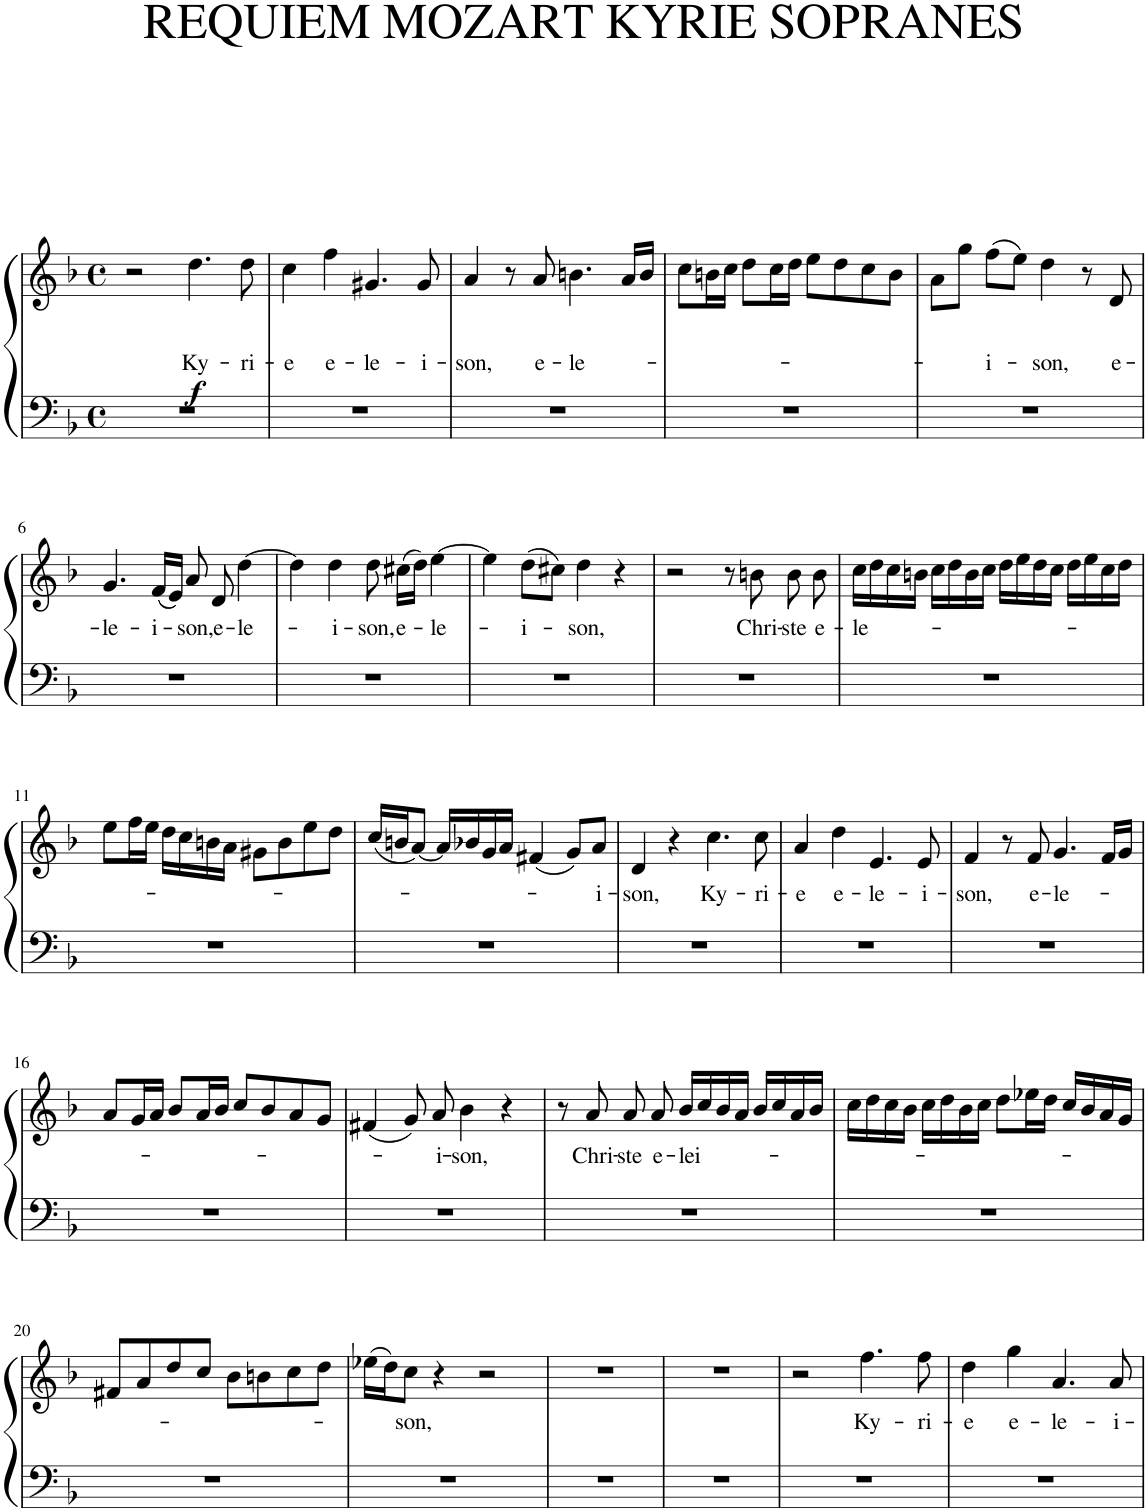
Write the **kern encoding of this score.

**kern	**kern	**text	**dynam
*part1	*part1	*part1	*part1
*staff2	*staff1	*staff1	*staff1/2
*I"Piano	*	*	*
*I'Pno.	*	*	*
*clefF4	*clefG2	*	*
*k[b-]	*k[b-]	*	*
*M4/4	*M4/4	*	*
*met(c)	*met(c)	*	*
=1	=1	=1	=1
1r	2r	.	.
!	!	!LO:LY:b	!LO:DY:b
.	4.dd\	Ky-	f
!	!	!LO:LY:b	!
.	8dd\	-ri-	.
=2	=2	=2	=2
!	!	!LO:LY:b	!
1r	4cc\	-e	.
!	!	!LO:LY:b	!
.	4ff\	e-	.
!	!	!LO:LY:b	!
.	4.g#X/	-le-	.
!	!	!LO:LY:b	!
.	8g#/	-i-	.
=3	=3	=3	=3
!	!	!LO:LY:b	!
1r	4a/	-son,	.
.	8r	.	.
!	!	!LO:LY:b	!
.	8a/	e-	.
!	!	!LO:LY:b	!
.	4.bn\	-le-	.
.	16a/LL	.	.
.	16b/JJ	.	.
=4	=4	=4	=4
1r	8cc\L	.	.
.	16bn\L	.	.
.	16cc\JJ	.	.
.	8dd\L	.	.
.	16cc\L	.	.
.	16dd\JJ	.	.
.	8ee\L	.	.
.	8dd\	.	.
.	8cc\	.	.
.	8b\J	.	.
=5	=5	=5	=5
1r	8a\L	.	.
.	8gg\J	.	.
!	!	!LO:LY:b	!
.	(8ff\L	-i-	.
.	8ee\J)	.	.
!	!	!LO:LY:b	!
.	4dd\	-son,	.
.	8r	.	.
!	!	!LO:LY:b	!
.	8d/	e-	.
!!LO:LB:g=z
=6	=6	=6	=6
!	!	!LO:LY:b	!
1r	4.g/	-le-	.
!	!	!LO:LY:b	!
.	(16f/LL	-i-	.
.	16e/JJ)	.	.
!	!	!LO:LY:b	!
.	8a/	-son,	.
!	!	!LO:LY:b	!
.	8d/	e-	.
!	!	!LO:LY:b	!
.	[4dd\	-le-	.
=7	=7	=7	=7
1r	4dd\]	.	.
!	!	!LO:LY:b	!
.	4dd\	-i-	.
!	!	!LO:LY:b	!
.	8dd\	-son,	.
!	!	!LO:LY:b	!
.	(16cc#X\LL	e-	.
.	16dd\JJ)	.	.
!	!	!LO:LY:b	!
.	[4ee\	-le-	.
=8	=8	=8	=8
1r	4ee\]	.	.
!	!	!LO:LY:b	!
.	(8dd\L	-i-	.
.	8cc#X\J)	.	.
!	!	!LO:LY:b	!
.	4dd\	-son,	.
.	4r	.	.
=9	=9	=9	=9
1r	2r	.	.
.	8r	.	.
!	!	!LO:LY:b	!
.	8bn\	Chri-	.
!	!	!LO:LY:b	!
.	8b\	-ste	.
!	!	!LO:LY:b	!
.	8b\	e-	.
=10	=10	=10	=10
!	!	!LO:LY:b	!
1r	16cc\LL	-le-	.
.	16dd\	.	.
.	16cc\	.	.
.	16bn\JJ	.	.
.	16cc\LL	.	.
.	16dd\	.	.
.	16b\	.	.
.	16cc\JJ	.	.
.	16dd\LL	.	.
.	16ee\	.	.
.	16dd\	.	.
.	16cc\JJ	.	.
.	16dd\LL	.	.
.	16ee\	.	.
.	16cc\	.	.
.	16dd\JJ	.	.
!!LO:LB:g=z
=11	=11	=11	=11
1r	8ee\L	.	.
.	16ff\L	.	.
.	16ee\JJ	.	.
.	16dd\LL	.	.
.	16cc\	.	.
.	16bn\	.	.
.	16a\JJ	.	.
.	8g#X\L	.	.
.	8b\	.	.
.	8ee\	.	.
.	8dd\J	.	.
=12	=12	=12	=12
1r	(16cc/LL	.	.
.	16bn/J	.	.
.	[8a/J)	.	.
.	16a/LL]	.	.
.	16b-X/	.	.
.	16g/	.	.
.	16a/JJ	.	.
.	(4f#X/	.	.
.	8g/L)	.	.
!	!	!LO:LY:b	!
.	8a/J	-i-	.
=13	=13	=13	=13
!	!	!LO:LY:b	!
1r	4d/	-son,	.
.	4r	.	.
!	!	!LO:LY:b	!
.	4.cc\	Ky-	.
!	!	!LO:LY:b	!
.	8cc\	-ri-	.
=14	=14	=14	=14
!	!	!LO:LY:b	!
1r	4a/	-e	.
!	!	!LO:LY:b	!
.	4dd\	e-	.
!	!	!LO:LY:b	!
.	4.e/	-le-	.
!	!	!LO:LY:b	!
.	8e/	-i-	.
=15	=15	=15	=15
!	!	!LO:LY:b	!
1r	4f/	-son,	.
.	8r	.	.
!	!	!LO:LY:b	!
.	8f/	e-	.
!	!	!LO:LY:b	!
.	4.g/	-le-	.
.	16f/LL	.	.
.	16g/JJ	.	.
!!LO:LB:g=z
=16	=16	=16	=16
1r	8a/L	.	.
.	16g/L	.	.
.	16a/JJ	.	.
.	8b-/L	.	.
.	16a/L	.	.
.	16b-/JJ	.	.
.	8cc/L	.	.
.	8b-/	.	.
.	8a/	.	.
.	8g/J	.	.
=17	=17	=17	=17
1r	(4f#X/	.	.
.	8g/)	.	.
!	!	!LO:LY:b	!
.	8a/	-i-	.
!	!	!LO:LY:b	!
.	4b-\	-son,	.
.	4r	.	.
=18	=18	=18	=18
1r	8r	.	.
!	!	!LO:LY:b	!
.	8a/	Chri-	.
!	!	!LO:LY:b	!
.	8a/	-ste	.
!	!	!LO:LY:b	!
.	8a/	e-	.
!	!	!LO:LY:b	!
.	16b-/LL	-lei-	.
.	16cc/	.	.
.	16b-/	.	.
.	16a/JJ	.	.
.	16b-/LL	.	.
.	16cc/	.	.
.	16a/	.	.
.	16b-/JJ	.	.
=19	=19	=19	=19
1r	16cc\LL	.	.
.	16dd\	.	.
.	16cc\	.	.
.	16b-\JJ	.	.
.	16cc\LL	.	.
.	16dd\	.	.
.	16b-\	.	.
.	16cc\JJ	.	.
.	8dd\L	.	.
.	16ee-X\L	.	.
.	16dd\JJ	.	.
.	16cc/LL	.	.
.	16b-/	.	.
.	16a/	.	.
.	16g/JJ	.	.
!!LO:LB:g=z
=20	=20	=20	=20
1r	8f#X/L	.	.
.	8a/	.	.
.	8dd/	.	.
.	8cc/J	.	.
.	8b-\L	.	.
.	8bn\	.	.
.	8cc\	.	.
.	8dd\J	.	.
=21	=21	=21	=21
1r	(16ee-X\LL	.	.
.	16dd\J)	.	.
!	!	!LO:LY:b	!
.	8cc\J	-son,	.
.	4r	.	.
.	2r	.	.
=22	=22	=22	=22
1r	1r	.	.
=23	=23	=23	=23
1r	1r	.	.
=24	=24	=24	=24
1r	2r	.	.
!	!	!LO:LY:b	!
.	4.ff\	Ky-	.
!	!	!LO:LY:b	!
.	8ff\	-ri-	.
=25	=25	=25	=25
!	!	!LO:LY:b	!
1r	4dd\	-e	.
!	!	!LO:LY:b	!
.	4gg\	e-	.
!	!	!LO:LY:b	!
.	4.a/	-le-	.
!	!	!LO:LY:b	!
.	8a/	-i-	.
=	=	=	=
*-	*-	*-	*-
